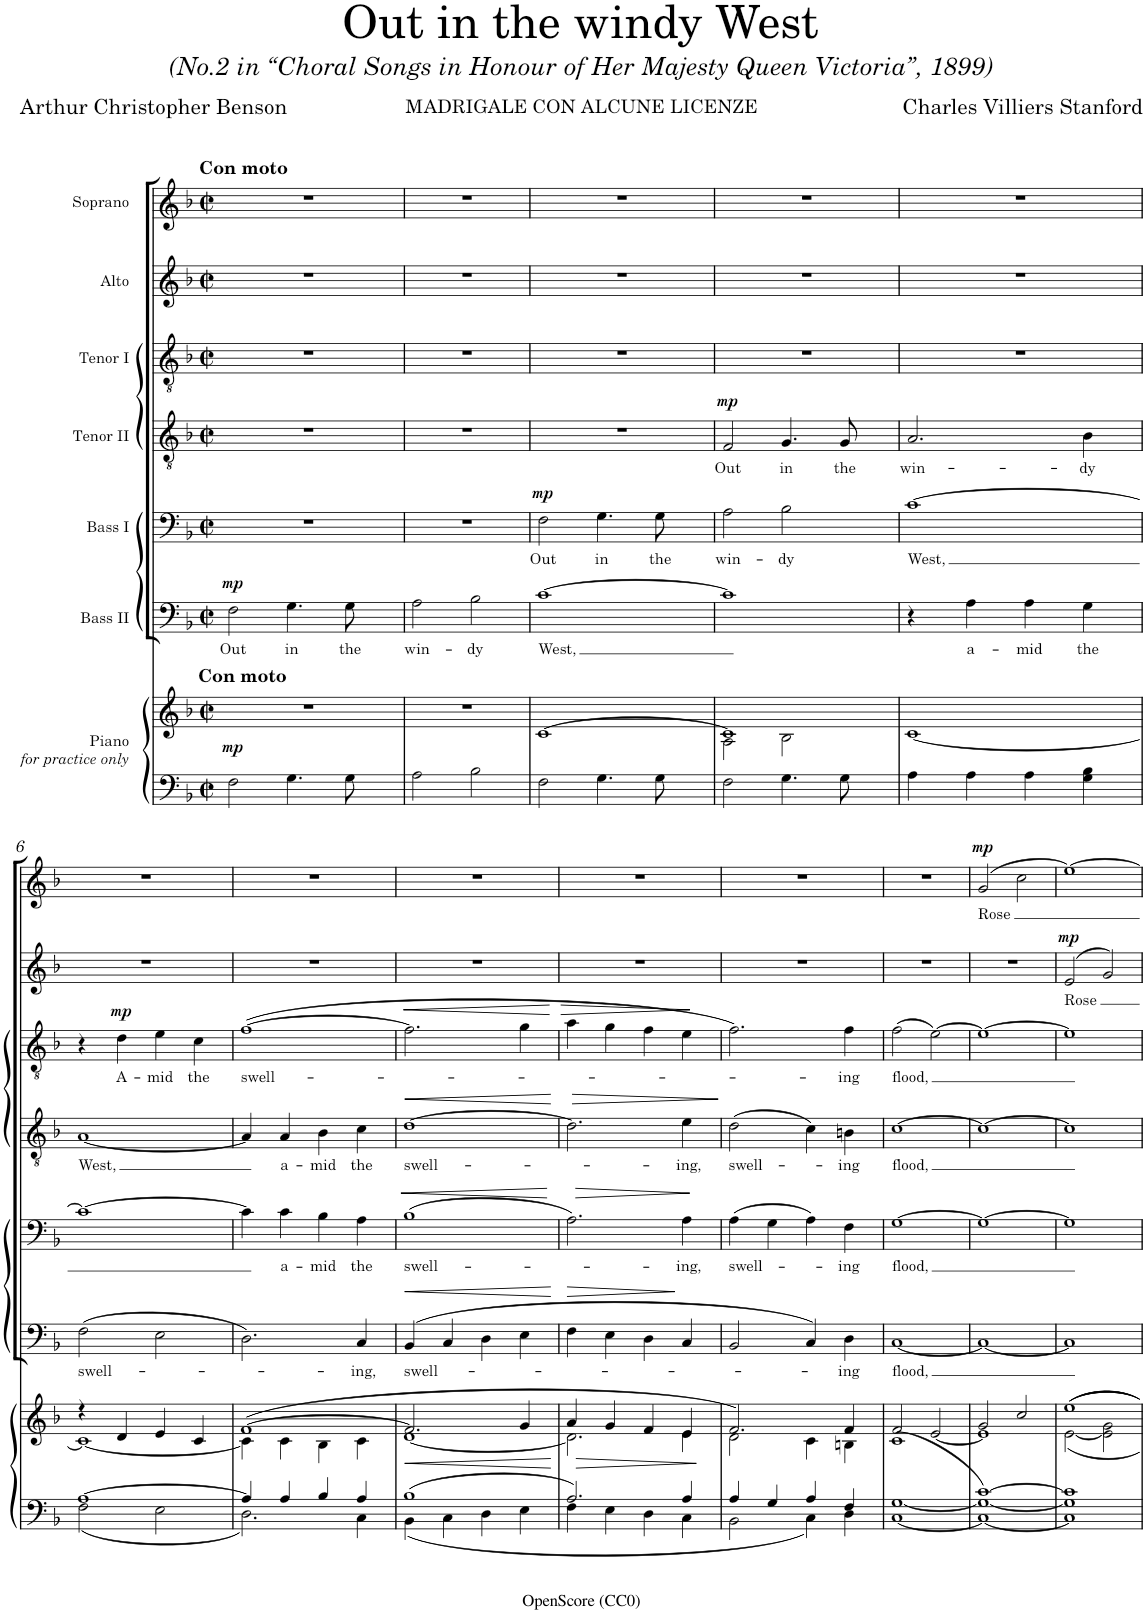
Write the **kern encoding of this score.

**kern	**kern	**dynam	**kern	**text	**dynam	**kern	**text	**dynam	**kern	**text	**dynam	**kern	**text	**dynam	**kern	**text	**dynam	**kern	**text	**dynam
*part7	*part7	*part7	*part6	*part6	*part6	*part5	*part5	*part5	*part4	*part4	*part4	*part3	*part3	*part3	*part2	*part2	*part2	*part1	*part1	*part1
*staff8	*staff7	*staff7/8	*staff6	*staff6	*staff6	*staff5	*staff5	*staff5	*staff4	*staff4	*staff4	*staff3	*staff3	*staff3	*staff2	*staff2	*staff2	*staff1	*staff1	*staff1
*I"Piano for practice only	*	*	*I"Bass II	*	*	*I"Bass I	*	*	*I"Tenor II	*	*	*I"Tenor I	*	*	*I"Alto	*	*	*I"Soprano	*	*
*I'Pno	*	*	*	*	*	*	*	*	*	*	*	*	*	*	*	*	*	*	*	*
*clefF4	*clefG2	*	*clefF4	*	*	*clefF4	*	*	*clefGv2	*	*	*clefGv2	*	*	*clefG2	*	*	*clefG2	*	*
*k[b-]	*k[b-]	*	*k[b-]	*	*	*k[b-]	*	*	*k[b-]	*	*	*k[b-]	*	*	*k[b-]	*	*	*k[b-]	*	*
*M2/2	*M2/2	*	*M2/2	*	*	*M2/2	*	*	*M2/2	*	*	*M2/2	*	*	*M2/2	*	*	*M2/2	*	*
*met(c|)	*met(c|)	*	*met(c|)	*	*	*met(c|)	*	*	*met(c|)	*	*	*met(c|)	*	*	*met(c|)	*	*	*met(c|)	*	*
=1	=1	=1	=1	=1	=1	=1	=1	=1	=1	=1	=1	=1	=1	=1	=1	=1	=1	=1	=1	=1
!	!	!	!	!	!	!	!	!	!	!	!	!	!	!	!	!	!	!LO:TX:a:B:t=Con moto	!	!
!	!LO:TX:a:B:t=Con moto	!	!	!	!	!	!	!	!	!	!	!	!	!	!	!	!	!	!	!
!	!	!LO:DY:b	!	!LO:LY:b	!LO:DY:a	!	!	!	!	!	!	!	!	!	!	!	!	!	!	!
2F\	1r	mp	2F\	Out	mp	1r	.	.	1r	.	.	1r	.	.	1r	.	.	1r	.	.
!	!	!	!	!LO:LY:b	!	!	!	!	!	!	!	!	!	!	!	!	!	!	!	!
4.G\	.	.	4.G\	in	.	.	.	.	.	.	.	.	.	.	.	.	.	.	.	.
!	!	!	!	!LO:LY:b	!	!	!	!	!	!	!	!	!	!	!	!	!	!	!	!
8G\	.	.	8G\	the	.	.	.	.	.	.	.	.	.	.	.	.	.	.	.	.
=2	=2	=2	=2	=2	=2	=2	=2	=2	=2	=2	=2	=2	=2	=2	=2	=2	=2	=2	=2	=2
!	!	!	!	!LO:LY:b	!	!	!	!	!	!	!	!	!	!	!	!	!	!	!	!
2A\	1r	.	2A\	win-	.	1r	.	.	1r	.	.	1r	.	.	1r	.	.	1r	.	.
!	!	!	!	!LO:LY:b	!	!	!	!	!	!	!	!	!	!	!	!	!	!	!	!
2B-\	.	.	2B-\	-dy	.	.	.	.	.	.	.	.	.	.	.	.	.	.	.	.
=3	=3	=3	=3	=3	=3	=3	=3	=3	=3	=3	=3	=3	=3	=3	=3	=3	=3	=3	=3	=3
!	!	!	!	!LO:LY:b	!	!	!LO:LY:b	!LO:DY:a	!	!	!	!	!	!	!	!	!	!	!	!
2F\	[1c	.	[1c	West,	.	2F\	Out	mp	1r	.	.	1r	.	.	1r	.	.	1r	.	.
!	!	!	!	!	!	!	!LO:LY:b	!	!	!	!	!	!	!	!	!	!	!	!	!
4.G\	.	.	.	.	.	4.G\	in	.	.	.	.	.	.	.	.	.	.	.	.	.
!	!	!	!	!	!	!	!LO:LY:b	!	!	!	!	!	!	!	!	!	!	!	!	!
8G\	.	.	.	.	.	8G\	the	.	.	.	.	.	.	.	.	.	.	.	.	.
=4	=4	=4	=4	=4	=4	=4	=4	=4	=4	=4	=4	=4	=4	=4	=4	=4	=4	=4	=4	=4
*	*^	*	*	*	*	*	*	*	*	*	*	*	*	*	*	*	*	*	*	*
!	!	!	!	!	!	!	!	!LO:LY:b	!	!	!LO:LY:b	!LO:DY:a	!	!	!	!	!	!	!	!	!
2F\	1c]	2A\	.	1c]	.	.	2A\	win-	.	2F/	Out	mp	1r	.	.	1r	.	.	1r	.	.
!	!	!	!	!	!	!	!	!LO:LY:b	!	!	!LO:LY:b	!	!	!	!	!	!	!	!	!	!
4.G\	.	2B-\	.	.	.	.	2B-\	-dy	.	4.G/	in	.	.	.	.	.	.	.	.	.	.
!	!	!	!	!	!	!	!	!	!	!	!LO:LY:b	!	!	!	!	!	!	!	!	!	!
8G\	.	.	.	.	.	.	.	.	.	8G/	the	.	.	.	.	.	.	.	.	.	.
*	*v	*v	*	*	*	*	*	*	*	*	*	*	*	*	*	*	*	*	*	*	*
=5	=5	=5	=5	=5	=5	=5	=5	=5	=5	=5	=5	=5	=5	=5	=5	=5	=5	=5	=5	=5
!	!	!	!	!	!	!	!LO:LY:b	!	!	!LO:LY:b	!	!	!	!	!	!	!	!	!	!
4A\	[<1c	.	4r	.	.	[1c	West,	.	2.A/	win-	.	1r	.	.	1r	.	.	1r	.	.
!	!	!	!	!LO:LY:b	!	!	!	!	!	!	!	!	!	!	!	!	!	!	!	!
4A\	.	.	4A\	a-	.	.	.	.	.	.	.	.	.	.	.	.	.	.	.	.
!	!	!	!	!LO:LY:b	!	!	!	!	!	!	!	!	!	!	!	!	!	!	!	!
4A\	.	.	4A\	-mid	.	.	.	.	.	.	.	.	.	.	.	.	.	.	.	.
!	!	!	!	!LO:LY:b	!	!	!	!	!	!LO:LY:b	!	!	!	!	!	!	!	!	!	!
4G\ 4B-\	.	.	4G\	the	.	.	.	.	4B-\	-dy	.	.	.	.	.	.	.	.	.	.
!!LO:LB:g=z
=6	=6	=6	=6	=6	=6	=6	=6	=6	=6	=6	=6	=6	=6	=6	=6	=6	=6	=6	=6	=6
*^	*^	*	*	*	*	*	*	*	*	*	*	*	*	*	*	*	*	*	*	*
!	!	!	!	!	!	!LO:LY:b	!	!	!	!	!	!LO:LY:b	!	!	!	!	!	!	!	!	!	!
[1A	2F\	4r	1c_	.	(2F\	swell-	.	1c_	.	.	[1A	West,	.	4r	.	.	1r	.	.	1r	.	.
!	!	!	!	!	!	!	!	!	!	!	!	!	!	!	!LO:LY:b	!LO:DY:a	!	!	!	!	!	!
.	.	4d/	.	.	.	.	.	.	.	.	.	.	.	4d\	A-	mp	.	.	.	.	.	.
!	!	!	!	!	!	!	!	!	!	!	!	!	!	!	!LO:LY:b	!	!	!	!	!	!	!
.	2E\	4e/	.	.	2E\	.	.	.	.	.	.	.	.	4e\	-mid	.	.	.	.	.	.	.
!	!	!	!	!	!	!	!	!	!	!	!	!	!	!	!LO:LY:b	!	!	!	!	!	!	!
.	.	4c/	.	.	.	.	.	.	.	.	.	.	.	4c\	the	.	.	.	.	.	.	.
=7	=7	=7	=7	=7	=7	=7	=7	=7	=7	=7	=7	=7	=7	=7	=7	=7	=7	=7	=7	=7	=7	=7
!	!	!	!	!	!	!	!	!	!	!	!	!	!	!	!LO:LY:b	!	!	!	!	!	!	!
4A/]	2.D\	([1f	4c\]	.	2.D\)	.	.	4c\]	.	.	4A/]	.	.	([1f	swell-	.	1r	.	.	1r	.	.
!	!	!	!	!	!	!	!	!	!LO:LY:b	!	!	!LO:LY:b	!	!	!	!	!	!	!	!	!	!
4A/	.	.	4c\	.	.	.	.	4c\	a-	.	4A/	a-	.	.	.	.	.	.	.	.	.	.
!	!	!	!	!	!	!	!	!	!LO:LY:b	!	!	!LO:LY:b	!	!	!	!	!	!	!	!	!	!
4B-/	.	.	4B-\	.	.	.	.	4B-\	-mid	.	4B-\	-mid	.	.	.	.	.	.	.	.	.	.
!	!	!	!	!	!	!LO:LY:b	!	!	!LO:LY:b	!	!	!LO:LY:b	!	!	!	!	!	!	!	!	!	!
4A/	4C\	.	4c\	.	4C/	-ing,	.	4A\	the	.	4c\	the	.	.	.	.	.	.	.	.	.	.
=8	=8	=8	=8	=8	=8	=8	=8	=8	=8	=8	=8	=8	=8	=8	=8	=8	=8	=8	=8	=8	=8	=8
!	!	!	!	!LO:HP:b	!	!LO:LY:b	!LO:HP:b	!	!LO:LY:b	!LO:HP:b	!	!LO:LY:b	!LO:HP:b	!	!	!LO:HP:b	!	!	!	!	!	!
1B-	4BB-\	2.f/]	[1d	<	(4BB-/	swell-	<	(1B-	swell-	<	[1d	swell-	<	2.f\]	.	<	1r	.	.	1r	.	.
.	4C\	.	.	.	4C/	.	.	.	.	.	.	.	.	.	.	.	.	.	.	.	.	.
.	4D\	.	.	.	4D\	.	.	.	.	.	.	.	.	.	.	.	.	.	.	.	.	.
.	4E\	4g/	.	.	4E\	.	.	.	.	.	.	.	.	4g\	.	.	.	.	.	.	.	.
*v	*v	*	*	*	*	*	*	*	*	*	*	*	*	*	*	*	*	*	*	*	*	*
*	*v	*v	*	*	*	*	*	*	*	*	*	*	*	*	*	*	*	*	*	*	*
.	.	[	.	.	[	.	.	[	.	.	[	.	.	[	.	.	.	.	.	.
=9	=9	=9	=9	=9	=9	=9	=9	=9	=9	=9	=9	=9	=9	=9	=9	=9	=9	=9	=9	=9
*^	*	*	*	*	*	*	*	*	*	*	*	*	*	*	*	*	*	*	*	*
!	!	!	!LO:HP:b	!	!	!LO:HP:b	!	!	!LO:HP:b	!	!	!LO:HP:b	!	!	!LO:HP:b	!	!	!	!	!	!
*	*	*^	*	*	*	*	*	*	*	*	*	*	*	*	*	*	*	*	*	*	*
2.A/	4F\	4a/	2.d\]	>	4F\	.	>	2.A\)	.	>	2.d\]	.	>	4a\	.	>	1r	.	.	1r	.	.
.	4E\	4g/	.	.	4E\	.	.	.	.	.	.	.	.	4g\	.	.	.	.	.	.	.	.
.	4D\	4f/	.	.	4D\	.	.	.	.	.	.	.	.	4f\	.	.	.	.	.	.	.	.
!	!	!	!	!	!	!	!	!	!LO:LY:b	!	!	!LO:LY:b	!	!	!	!	!	!	!	!	!	!
4A/	4C\	4e/	4e\	.	4C/	.	]	4A\	-ing,	.	4e\	-ing,	.	4e\	.	.	.	.	.	.	.	.
*v	*v	*	*	*	*	*	*	*	*	*	*	*	*	*	*	*	*	*	*	*	*	*
*	*v	*v	*	*	*	*	*	*	*	*	*	*	*	*	*	*	*	*	*	*	*
.	.	]	.	.	.	.	.	]	.	.	]	.	.	]	.	.	.	.	.	.
=10	=10	=10	=10	=10	=10	=10	=10	=10	=10	=10	=10	=10	=10	=10	=10	=10	=10	=10	=10	=10
*^	*^	*	*	*	*	*	*	*	*	*	*	*	*	*	*	*	*	*	*	*
!	!	!	!	!	!	!	!	!	!LO:LY:b	!	!	!LO:LY:b	!	!	!	!	!	!	!	!	!	!
4A/	2BB-\	2.f/)	2d\	.	2BB-/	.	.	(4A\	swell-	.	(2d\	swell-	.	2.f\)	.	.	1r	.	.	1r	.	.
4G/	.	.	.	.	.	.	.	4G\	.	.	.	.	.	.	.	.	.	.	.	.	.	.
4A/	4C\	.	4c\	.	4C/)	.	.	4A\)	.	.	4c\)	.	.	.	.	.	.	.	.	.	.	.
!	!	!	!	!	!	!LO:LY:b	!	!	!LO:LY:b	!	!	!LO:LY:b	!	!	!LO:LY:b	!	!	!	!	!	!	!
4F/	4D\	4f/	4Bn\	.	4D\	-ing	.	4F\	-ing	.	4Bn\	-ing	.	4f\	-ing	.	.	.	.	.	.	.
=11	=11	=11	=11	=11	=11	=11	=11	=11	=11	=11	=11	=11	=11	=11	=11	=11	=11	=11	=11	=11	=11	=11
!	!	!	!	!	!	!LO:LY:b	!	!	!LO:LY:b	!	!	!LO:LY:b	!	!	!LO:LY:b	!	!	!	!	!	!	!
[<1G	[1C	2f/	(>1c	.	[1C	flood,	.	[1G	flood,	.	[1c	flood,	.	(2f\	flood,	.	1r	.	.	1r	.	.
.	.	[<2e/	.	.	.	.	.	.	.	.	.	.	.	[2e\)	.	.	.	.	.	.	.	.
=12	=12	=12	=12	=12	=12	=12	=12	=12	=12	=12	=12	=12	=12	=12	=12	=12	=12	=12	=12	=12	=12	=12
!	!	!	!	!	!	!	!	!	!	!	!	!	!	!	!	!	!	!	!	!	!LO:LY:b	!LO:DY:a
1G_ [1c)	1C_	2g/	1e]	.	1C_	.	.	1G_	.	.	1c_	.	.	1e_	.	.	1r	.	.	(2g/	Rose	mp
.	.	2cc/	.	.	.	.	.	.	.	.	.	.	.	.	.	.	.	.	.	2cc\	.	.
=13	=13	=13	=13	=13	=13	=13	=13	=13	=13	=13	=13	=13	=13	=13	=13	=13	=13	=13	=13	=13	=13	=13
!	!	!	!	!	!	!	!	!	!	!	!	!	!	!	!	!	!	!LO:LY:b	!LO:DY:a	!	!	!
1G] 1c]	1C]	1ee	[2e\	.	1C]	.	.	1G]	.	.	1c]	.	.	1e]	.	.	(>2e/	Rose	mp	[1ee)	.	.
.	.	.	2e\] 2g\	.	.	.	.	.	.	.	.	.	.	.	.	.	2g/)	.	.	.	.	.
*v	*v	*	*	*	*	*	*	*	*	*	*	*	*	*	*	*	*	*	*	*	*	*
*	*v	*v	*	*	*	*	*	*	*	*	*	*	*	*	*	*	*	*	*	*	*
=	=	=	=	=	=	=	=	=	=	=	=	=	=	=	=	=	=	=	=	=
*-	*-	*-	*-	*-	*-	*-	*-	*-	*-	*-	*-	*-	*-	*-	*-	*-	*-	*-	*-	*-
